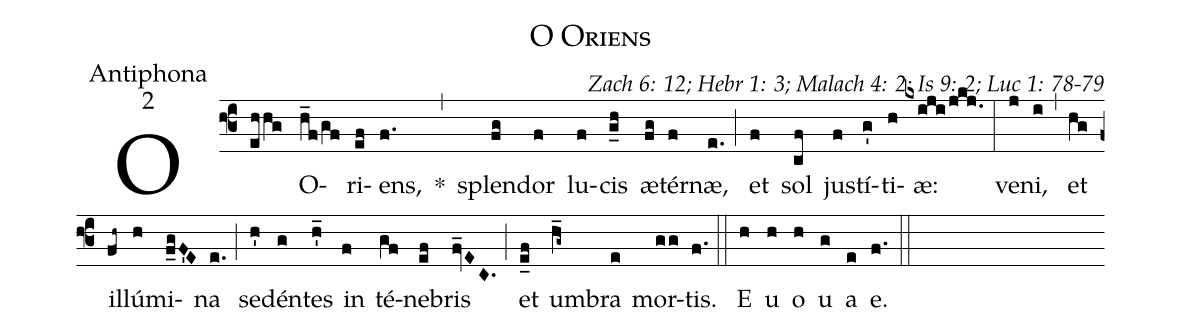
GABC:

name: O Oriens;
office-part: Antiphona;
mode: 2;
commentary: Zach 6: 12; Hebr 1: 3; Malach 4: 2; Is 9: 2; Luc 1: 78-79;
%%
(f3) O(ehhg) O(h_f/gf)ri(ef)ens,(f.) *(,) splen(fg)dor(f) lu(f)cis(g_h) æ(fg)tér(f)næ,(e.) (;) et(f) sol(cf) jus(f)tí(g')ti(h)æ:(kxiji/jkj.) (:)
ve(j)ni,(i) (,) et(hg) il(fh~)lú(h)mi(f_gF'E)na(e.) (;) se(h')dén(g)tes(h'_) in(f) té(gf)ne(ef)bris(fv_EC.) (;) et(e_f) um(h_g~)bra(e) mor(gg)tis.(f.) (::)
<eu>E(h) u(h) o(h) u(g) a(e) e.</eu>(f.) (::)
